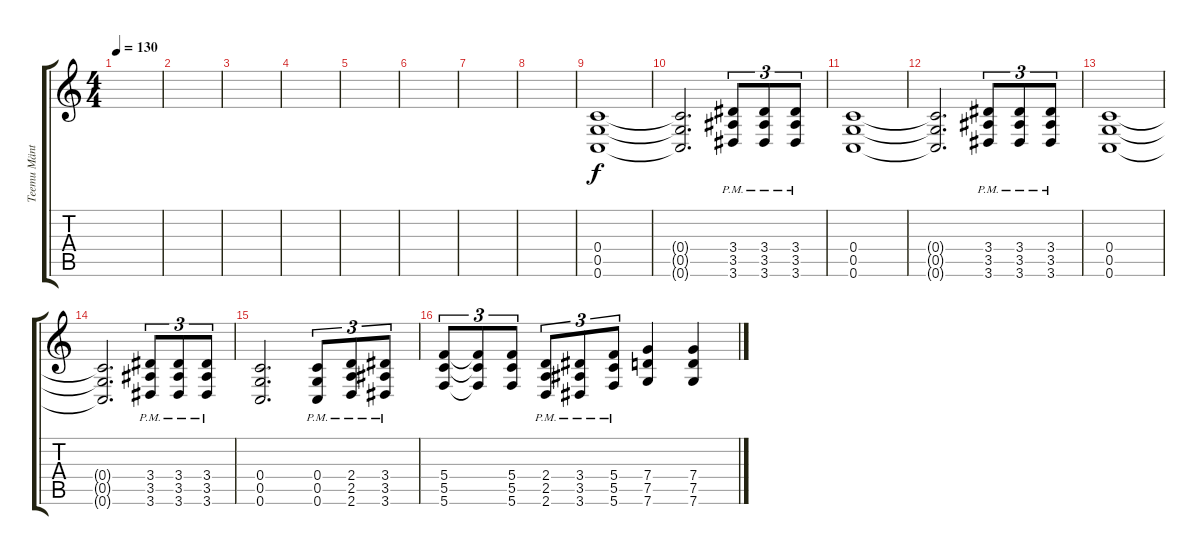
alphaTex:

\track ("Teemu Mäntysaari" "Teemu Mänt") {instrument distortionguitar}
\staff {score tabs}
\tuning (D4 A3 F3 C3 G2 C2) {hide}
\ts (4 4)
\tempo 130
\clef g2
\ks c
|
|
|
|
|
|
|
|
(0.4 0.5 0.6).1 |
(0.4{t} 0.5{t} 0.6{t}).2{d} (3.4{pm} 3.5{pm} 3.6{pm}).8{tu (3 2)} (3.4{pm} 3.5{pm} 3.6{pm}).8{tu (3 2)} (3.4{pm} 3.5{pm} 3.6{pm}).8{tu (3 2)} |
(0.4 0.5 0.6).1 |
(0.4{t} 0.5{t} 0.6{t}).2{d} (3.4{pm} 3.5{pm} 3.6{pm}).8{tu (3 2)} (3.4{pm} 3.5{pm} 3.6{pm}).8{tu (3 2)} (3.4{pm} 3.5{pm} 3.6{pm}).8{tu (3 2)} |
(0.4 0.5 0.6).1 |
(0.4{t} 0.5{t} 0.6{t}).2{d} (3.4{pm} 3.5{pm} 3.6{pm}).8{tu (3 2)} (3.4{pm} 3.5{pm} 3.6{pm}).8{tu (3 2)} (3.4{pm} 3.5{pm} 3.6{pm}).8{tu (3 2)} |
(0.4 0.5 0.6).2{d} (0.4{pm} 0.5{pm} 0.6{pm}).8{tu (3 2)} (2.4{pm} 2.5{pm} 2.6{pm}).8{tu (3 2)} (3.4{pm} 3.5 3.6).8{tu (3 2)} |
(5.4 5.5 5.6).8{tu (3 2)} (5.4{t} 5.5{t} 5.6{t}).8{tu (3 2)} (5.4 5.5 5.6).8{tu (3 2)} (2.4{pm} 2.5{pm} 2.6{pm}).8{tu (3 2)} (3.4{pm} 3.5 3.6).8{tu (3 2)} (5.4 5.5{pm} 5.6).8{tu (3 2)} (7.4 7.5 7.6).4 (7.4 7.5 7.6).4
